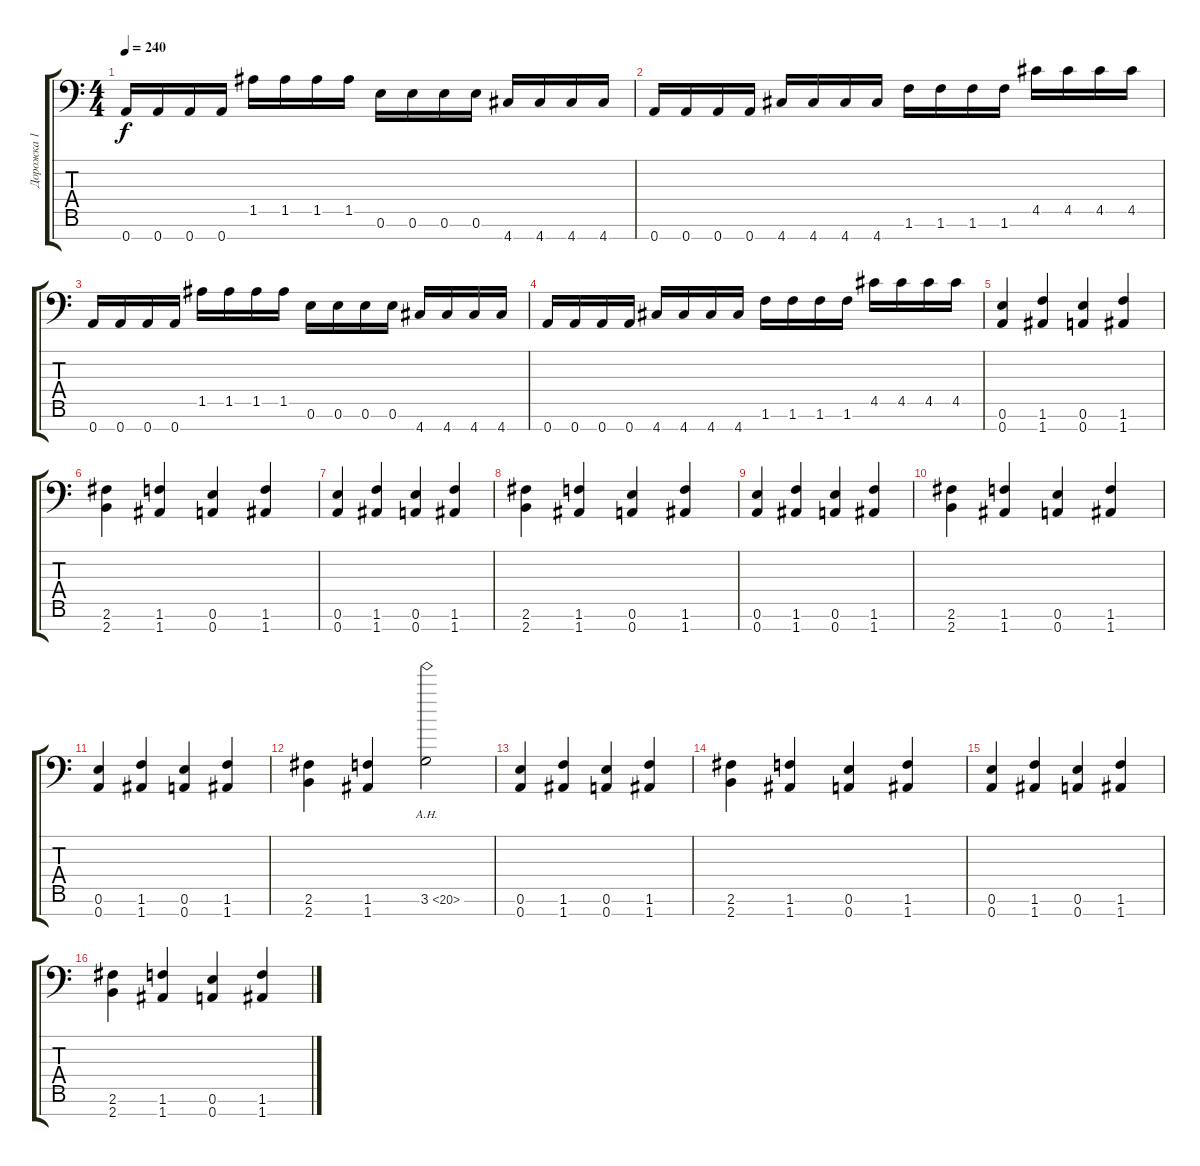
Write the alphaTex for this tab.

\track ("Дорожка 1" "Дорожка 1") {instrument distortionguitar}
\staff {score tabs}
\tuning (E4 B3 G3 D3 A2 E2 A1) {hide}
\ts (4 4)
\tempo 240
\clef f4
\ks c
0.7.16{dy f} 0.7.16 0.7.16 0.7.16 1.5.16 1.5.16 1.5.16 1.5.16 0.6.16 0.6.16 0.6.16 0.6.16 4.7.16 4.7.16 4.7.16 4.7.16 |
0.7.16 0.7.16 0.7.16 0.7.16 4.7.16 4.7.16 4.7.16 4.7.16 1.6.16 1.6.16 1.6.16 1.6.16 4.5.16 4.5.16 4.5.16 4.5.16 |
0.7.16 0.7.16 0.7.16 0.7.16 1.5.16 1.5.16 1.5.16 1.5.16 0.6.16 0.6.16 0.6.16 0.6.16 4.7.16 4.7.16 4.7.16 4.7.16 |
0.7.16 0.7.16 0.7.16 0.7.16 4.7.16 4.7.16 4.7.16 4.7.16 1.6.16 1.6.16 1.6.16 1.6.16 4.5.16 4.5.16 4.5.16 4.5.16 |
(0.6 0.7).4 (1.6 1.7).4 (0.6 0.7).4 (1.6 1.7).4 |
(2.6 2.7).4 (1.6 1.7).4 (0.6 0.7).4 (1.6 1.7).4 |
(0.6 0.7).4 (1.6 1.7).4 (0.6 0.7).4 (1.6 1.7).4 |
(2.6 2.7).4 (1.6 1.7).4 (0.6 0.7).4 (1.6 1.7).4 |
(0.6 0.7).4 (1.6 1.7).4 (0.6 0.7).4 (1.6 1.7).4 |
(2.6 2.7).4 (1.6 1.7).4 (0.6 0.7).4 (1.6 1.7).4 |
(0.6 0.7).4 (1.6 1.7).4 (0.6 0.7).4 (1.6 1.7).4 |
(2.6 2.7).4 (1.6 1.7).4 3.6{ah 17}.2 |
(0.6 0.7).4 (1.6 1.7).4 (0.6 0.7).4 (1.6 1.7).4 |
(2.6 2.7).4 (1.6 1.7).4 (0.6 0.7).4 (1.6 1.7).4 |
(0.6 0.7).4 (1.6 1.7).4 (0.6 0.7).4 (1.6 1.7).4 |
(2.6 2.7).4 (1.6 1.7).4 (0.6 0.7).4 (1.6 1.7).4
